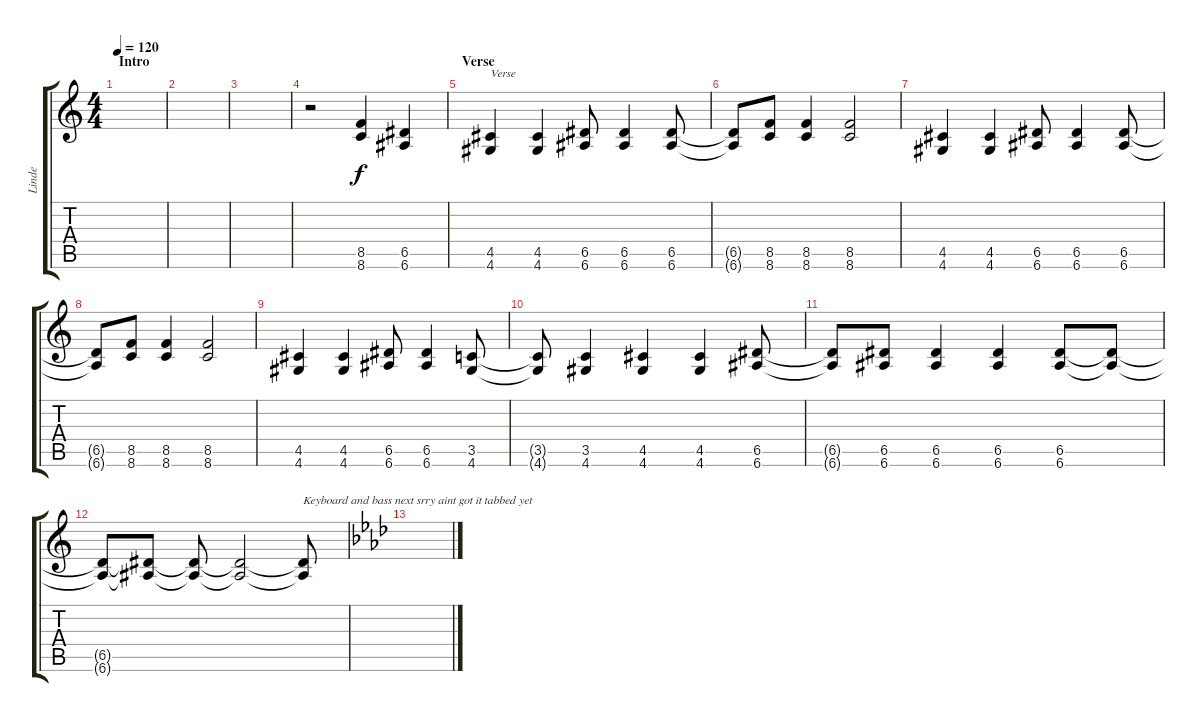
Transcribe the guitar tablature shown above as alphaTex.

\track ("Linde" "Linde") {instrument overdrivenguitar}
\staff {score tabs}
\tuning (E4 B3 G3 D3 A2 E2) {hide}
\ts (4 4)
\section ("" "Intro")
\tempo 120
\clef g2
\ks c
|
|
|
r.2 (8.5 8.6).4 (6.5 6.6).4 |
\section ("" "Verse ")
(4.5 4.6).4{txt "Verse"} (4.5 4.6).4 (6.5 6.6).8 (6.5 6.6).4 (6.5 6.6).8 |
(6.5{t} 6.6{t}).8 (8.5 8.6).8 (8.5 8.6).4 (8.5 8.6).2 |
(4.5 4.6).4 (4.5 4.6).4 (6.5 6.6).8 (6.5 6.6).4 (6.5 6.6).8 |
(6.5{t} 6.6{t}).8 (8.5 8.6).8 (8.5 8.6).4 (8.5 8.6).2 |
(4.5 4.6).4 (4.5 4.6).4 (6.5 6.6).8 (6.5 6.6).4 (3.5 4.6).8 |
(3.5{t} 4.6{t}).8 (3.5 4.6).4 (4.5 4.6).4 (4.5 4.6).4 (6.5 6.6).8 |
(6.5{t} 6.6{t}).8 (6.5 6.6).8 (6.5 6.6).4 (6.5 6.6).4 (6.5 6.6).8 (6.5{t} 6.6{t}).8 |
(6.5{t} 6.6{t}).8 (6.5{t} 6.6{t}).8 (6.5{t} 6.6{t}).8 (6.5{t} 6.6{t}).2 (6.5{t} 6.6{t}).8{txt "Keyboard and bass next srry aint got it tabbed yet"} |
\ks ab
